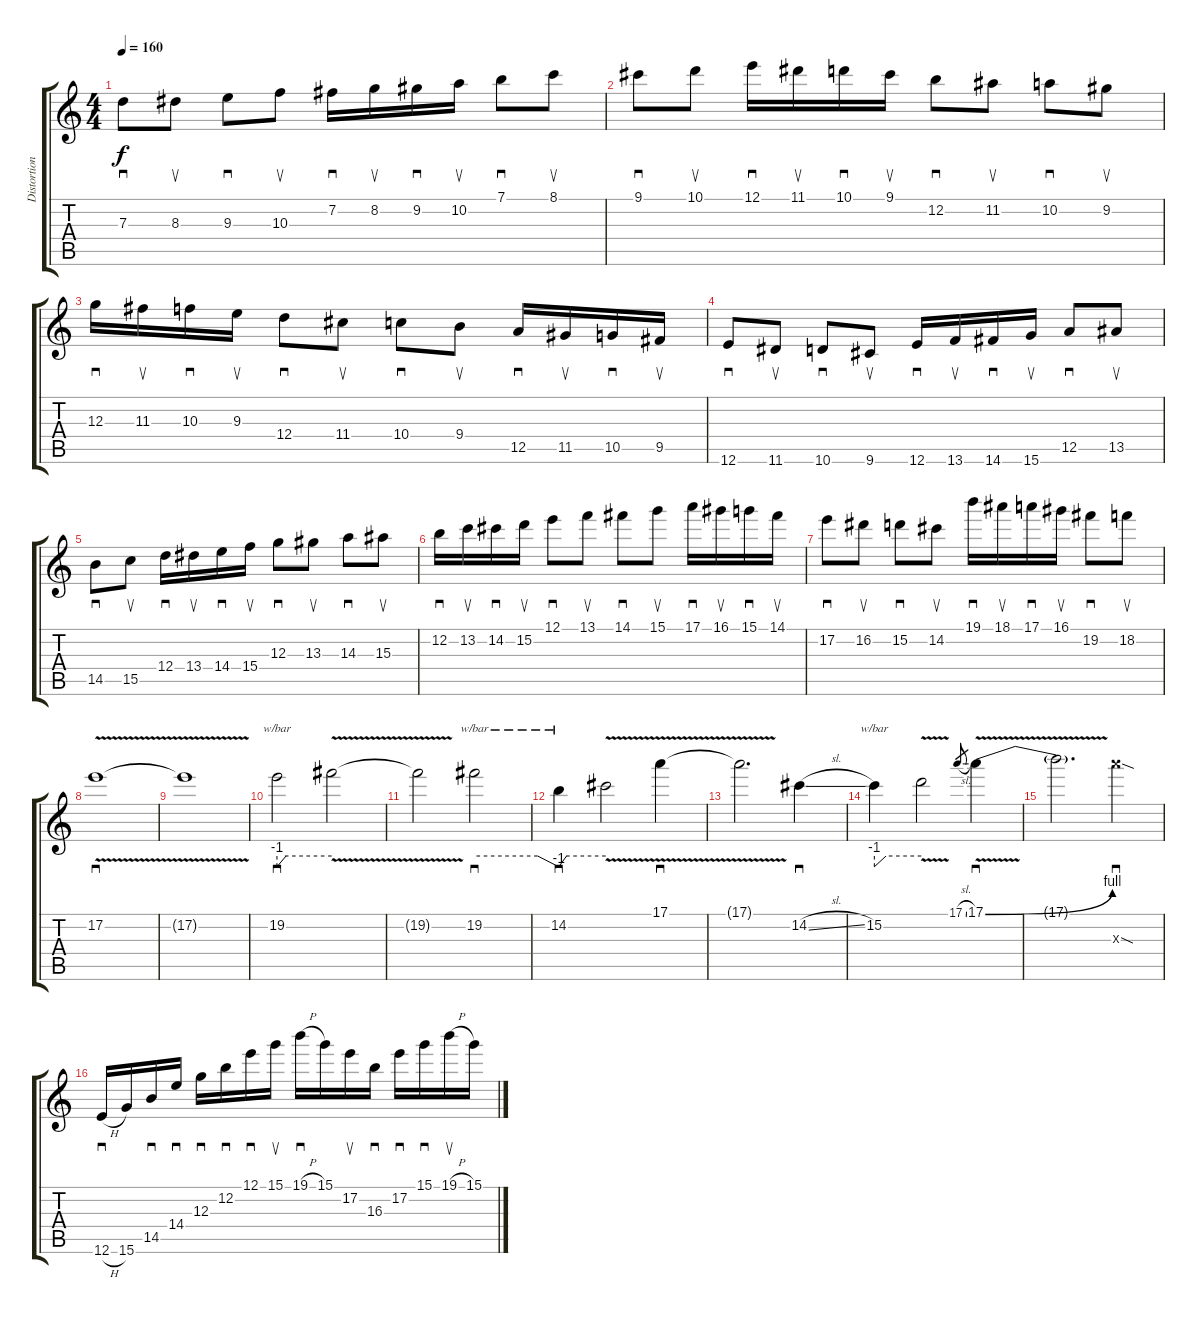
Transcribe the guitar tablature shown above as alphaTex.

\track ("Distortion Guitar" "Distortion") {instrument overdrivenguitar}
\staff {score tabs}
\tuning (E4 B3 G3 D3 A2 E2) {hide}
\ts (4 4)
\tempo 160
\clef g2
\ks c
7.3.8{sd dy f} 8.3.8{su} 9.3.8{sd} 10.3.8{su} 7.2.16{sd} 8.2.16{su} 9.2.16{sd} 10.2.16{su} 7.1.8{sd} 8.1.8{su} |
9.1.8{sd} 10.1.8{su} 12.1.16{sd} 11.1.16{su} 10.1.16{sd} 9.1.16{su} 12.2.8{sd} 11.2.8{su} 10.2.8{sd} 9.2.8{su} |
12.3.16{sd} 11.3.16{su} 10.3.16{sd} 9.3.16{su} 12.4.8{sd} 11.4.8{su} 10.4.8{sd} 9.4.8{su} 12.5.16{sd} 11.5.16{su} 10.5.16{sd} 9.5.16{su} |
12.6.8{sd} 11.6.8{su} 10.6.8{sd} 9.6.8{su} 12.6.16{sd} 13.6.16{su} 14.6.16{sd} 15.6.16{su} 12.5.8{sd} 13.5.8{su} |
14.5.8{sd} 15.5.8{su} 12.4.16{sd} 13.4.16{su} 14.4.16{sd} 15.4.16{su} 12.3.8{sd} 13.3.8{su} 14.3.8{sd} 15.3.8{su} |
12.2.16{sd} 13.2.16{su} 14.2.16{sd} 15.2.16{su} 12.1.8{sd} 13.1.8{su} 14.1.8{sd} 15.1.8{su} 17.1.16{sd} 16.1.16{su} 15.1.16{sd} 14.1.16{su} |
17.2.8{sd} 16.2.8{su} 15.2.8{sd} 14.2.8{su} 19.1.16{sd} 18.1.16{su} 17.1.16{sd} 16.1.16{su} 19.2.8{sd} 18.2.8{su} |
17.2{v}.1{sd} |
17.2{t}.1 |
19.2.2{sd tbe (custom default 0 -4 10 0 60 0)} 19.2{v t}.2 |
19.2{t}.2 19.2.2{sd tbe (custom default 0 0 45 0 60 -4)} |
14.2.4{sd tbe (custom default 0 -4 10 0 60 0)} 14.2{v t}.2 17.1{v}.4{sd} |
17.1{t}.2{d} 14.2{sl}.4{sd} |
15.2.4{tbe (custom default 0 -4 15 0 60 0)} 15.2{v t}.2 17.1{sl}.8{gr} 17.1{be (bend 0 0 60 4) v}.4{sd} |
17.1{t}.2{d} 26.3{sod x}.4{sd} |
12.6{h}.16{sd} 15.6.16 14.5.16{sd} 14.4.16{sd} 12.3.16{sd} 12.2.16{sd} 12.1.16{sd} 15.1.16{su} 19.1{h}.16{sd} 15.1.16 17.2.16{su} 16.3.16{sd} 17.2.16{sd} 15.1.16{sd} 19.1{h}.16{su} 15.1.16
